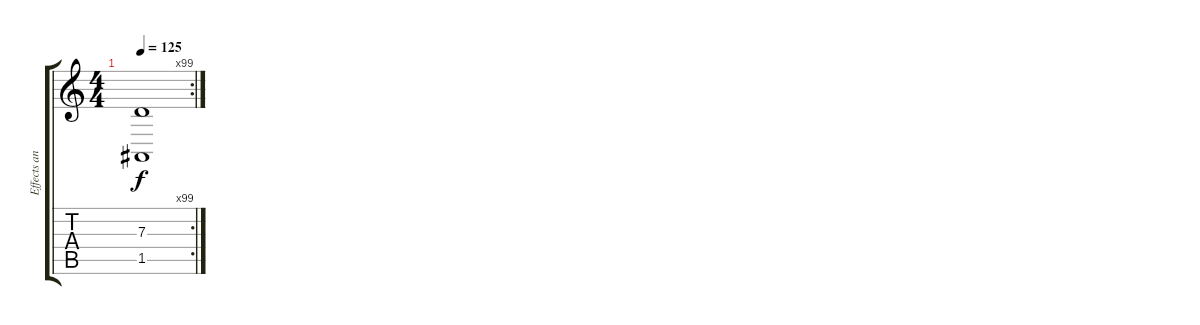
\track ("Effects and BG" "Effects an") {instrument lead5charang}
\staff {score tabs}
\tuning (E4 B3 G3 D3 A2 E2) {hide}
\rc 99
\ts (4 4)
\tempo 125
\clef g2
\ks c
(7.3 1.5).1{dy f}
